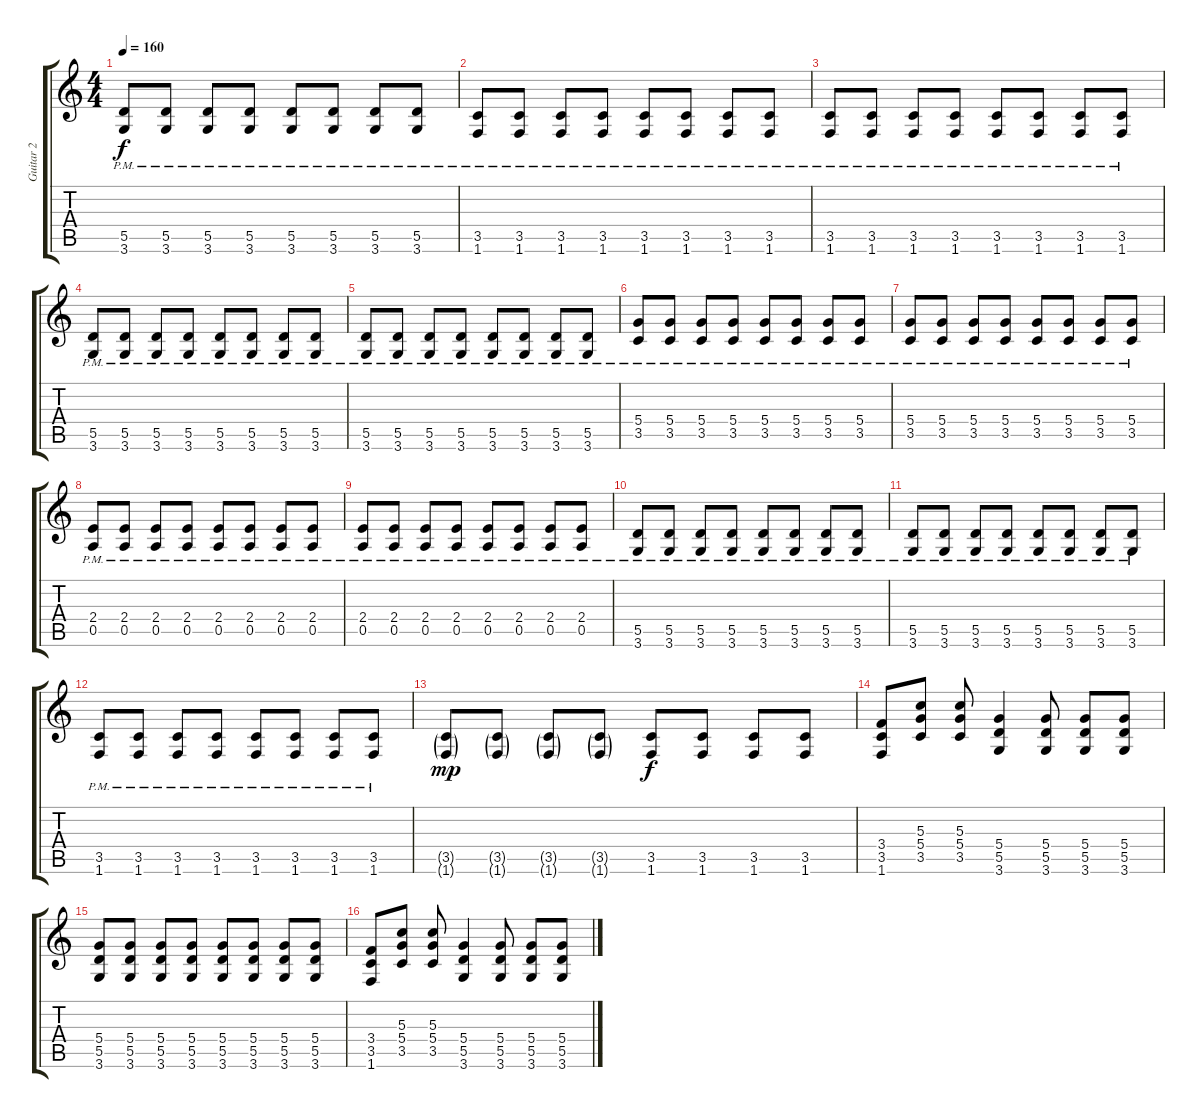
\track ("Guitar 2" "Guitar 2") {instrument distortionguitar}
\staff {score tabs}
\tuning (E4 B3 G3 D3 A2 E2) {hide}
\ts (4 4)
\tempo 160
\clef g2
\ks c
(5.5{pm} 3.6{pm}).8{dy f} (5.5{pm} 3.6{pm}).8 (5.5{pm} 3.6{pm}).8 (5.5{pm} 3.6{pm}).8 (5.5{pm} 3.6{pm}).8 (5.5{pm} 3.6{pm}).8 (5.5{pm} 3.6{pm}).8 (5.5{pm} 3.6{pm}).8 |
(3.5{pm} 1.6{pm}).8 (3.5{pm} 1.6{pm}).8 (3.5{pm} 1.6{pm}).8 (3.5{pm} 1.6{pm}).8 (3.5{pm} 1.6{pm}).8 (3.5{pm} 1.6{pm}).8 (3.5{pm} 1.6{pm}).8 (3.5{pm} 1.6{pm}).8 |
(3.5{pm} 1.6{pm}).8 (3.5{pm} 1.6{pm}).8 (3.5{pm} 1.6{pm}).8 (3.5{pm} 1.6{pm}).8 (3.5{pm} 1.6{pm}).8 (3.5{pm} 1.6{pm}).8 (3.5{pm} 1.6{pm}).8 (3.5{pm} 1.6{pm}).8 |
(5.5{pm} 3.6{pm}).8 (5.5{pm} 3.6{pm}).8 (5.5{pm} 3.6{pm}).8 (5.5{pm} 3.6{pm}).8 (5.5{pm} 3.6{pm}).8 (5.5{pm} 3.6{pm}).8 (5.5{pm} 3.6{pm}).8 (5.5{pm} 3.6{pm}).8 |
(5.5{pm} 3.6{pm}).8 (5.5{pm} 3.6{pm}).8 (5.5{pm} 3.6{pm}).8 (5.5{pm} 3.6{pm}).8 (5.5{pm} 3.6{pm}).8 (5.5{pm} 3.6{pm}).8 (5.5{pm} 3.6{pm}).8 (5.5{pm} 3.6{pm}).8 |
(5.4{pm} 3.5{pm}).8 (5.4{pm} 3.5{pm}).8 (5.4{pm} 3.5{pm}).8 (5.4{pm} 3.5{pm}).8 (5.4{pm} 3.5{pm}).8 (5.4{pm} 3.5{pm}).8 (5.4{pm} 3.5{pm}).8 (5.4{pm} 3.5{pm}).8 |
(5.4{pm} 3.5{pm}).8 (5.4{pm} 3.5{pm}).8 (5.4{pm} 3.5{pm}).8 (5.4{pm} 3.5{pm}).8 (5.4{pm} 3.5{pm}).8 (5.4{pm} 3.5{pm}).8 (5.4{pm} 3.5{pm}).8 (5.4{pm} 3.5{pm}).8 |
(2.4{pm} 0.5{pm}).8 (2.4{pm} 0.5{pm}).8 (2.4{pm} 0.5{pm}).8 (2.4{pm} 0.5{pm}).8 (2.4{pm} 0.5{pm}).8 (2.4{pm} 0.5{pm}).8 (2.4{pm} 0.5{pm}).8 (2.4{pm} 0.5{pm}).8 |
(2.4{pm} 0.5{pm}).8 (2.4{pm} 0.5{pm}).8 (2.4{pm} 0.5{pm}).8 (2.4{pm} 0.5{pm}).8 (2.4{pm} 0.5{pm}).8 (2.4{pm} 0.5{pm}).8 (2.4{pm} 0.5{pm}).8 (2.4{pm} 0.5{pm}).8 |
(5.5{pm} 3.6{pm}).8 (5.5{pm} 3.6{pm}).8 (5.5{pm} 3.6{pm}).8 (5.5{pm} 3.6{pm}).8 (5.5{pm} 3.6{pm}).8 (5.5{pm} 3.6{pm}).8 (5.5{pm} 3.6{pm}).8 (5.5{pm} 3.6{pm}).8 |
(5.5{pm} 3.6{pm}).8 (5.5{pm} 3.6{pm}).8 (5.5{pm} 3.6{pm}).8 (5.5{pm} 3.6{pm}).8 (5.5{pm} 3.6{pm}).8 (5.5{pm} 3.6{pm}).8 (5.5{pm} 3.6{pm}).8 (5.5{pm} 3.6{pm}).8 |
(3.5{pm} 1.6{pm}).8 (3.5{pm} 1.6{pm}).8 (3.5{pm} 1.6{pm}).8 (3.5{pm} 1.6{pm}).8 (3.5{pm} 1.6{pm}).8 (3.5{pm} 1.6{pm}).8 (3.5{pm} 1.6{pm}).8 (3.5{pm} 1.6{pm}).8 |
(3.5{g} 1.6{g}).8{dy mp} (3.5{g} 1.6{g}).8 (3.5{g} 1.6{g}).8 (3.5{g} 1.6{g}).8 (3.5 1.6).8{dy f} (3.5 1.6).8 (3.5 1.6).8 (3.5 1.6).8 |
(3.4 3.5 1.6).8 (5.3 5.4 3.5).8 (5.3 5.4 3.5).8 (5.4 5.5 3.6).4 (5.4 5.5 3.6).8 (5.4 5.5 3.6).8 (5.4 5.5 3.6).8 |
(5.4 5.5 3.6).8 (5.4 5.5 3.6).8 (5.4 5.5 3.6).8 (5.4 5.5 3.6).8 (5.4 5.5 3.6).8 (5.4 5.5 3.6).8 (5.4 5.5 3.6).8 (5.4 5.5 3.6).8 |
(3.4 3.5 1.6).8 (5.3 5.4 3.5).8 (5.3 5.4 3.5).8 (5.4 5.5 3.6).4 (5.4 5.5 3.6).8 (5.4 5.5 3.6).8 (5.4 5.5 3.6).8
